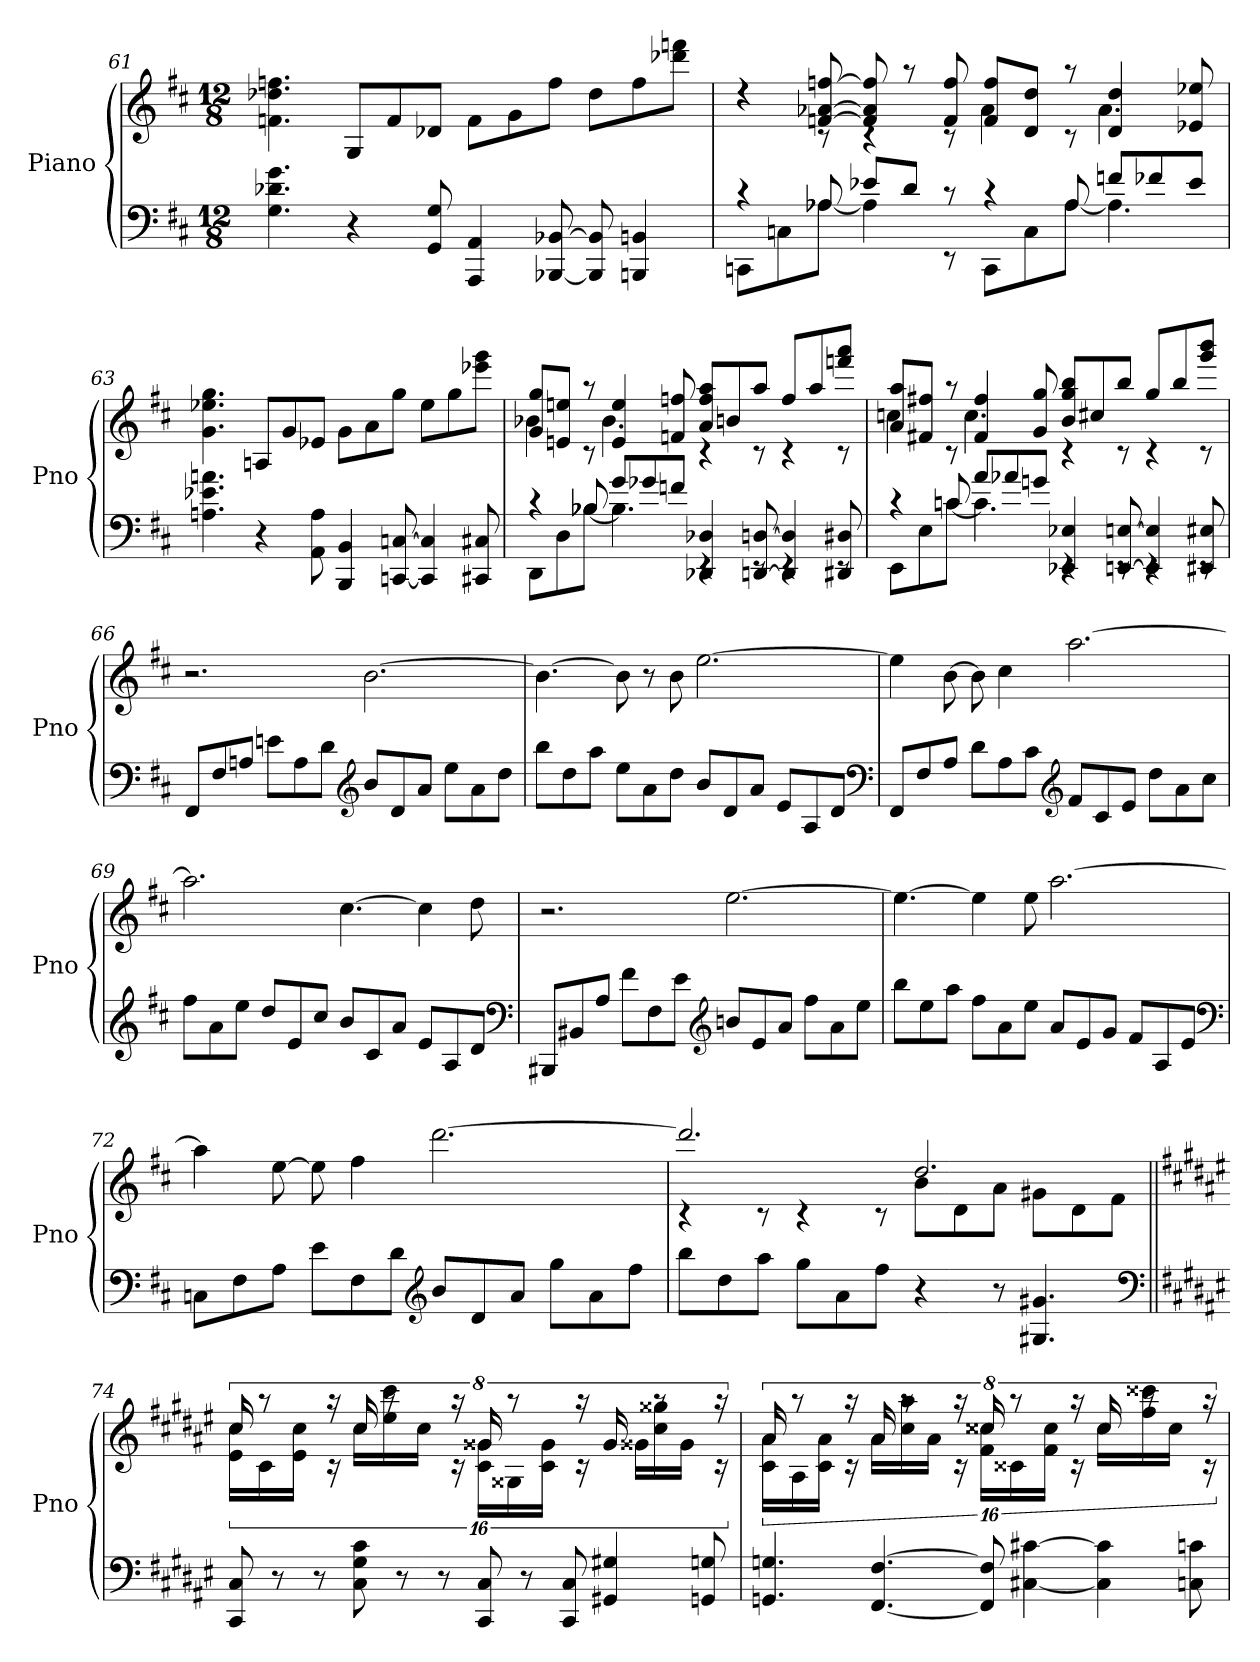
**kern	**kern
*part1	*part1
*staff2	*staff1
*I"Piano	*
*I'Pno	*
*clefF4	*clefG2
*k[f#c#]	*k[f#c#]
*M12/8	*M12/8
=61	=61
4.G 4.d-X 4.g	4.fn 4.dd-X 4.ffn
4r	8GL
.	8f
8GG 8G	8d-XJ
4AAA 4AA	8fL
.	8g
[8BBB-X [8BB-X	8ffJ
8BBB-] 8BB-]	8dd-L
4BBBn 4BBn	8ff
.	8ddd-X 8fffnJ
=62	=62
*^	*^
4rc	8CCnL	4rdd	4rdd
.	8Cn	.	.
8A-X	[8A-XJ	[8fn [8a-X [8ffn	8rc
8e-XL	4A-]	8f] 8a-] 8ff]	4rc
8dJ	.	8raa	.
8rc	8rEE	8f 8ff	8rc
4rc	8CCL	8f 8ffL	4a-
.	8C	8d 8ddJ	.
8A-	[8A-J	8raa	8rc
8fnL	4.A-]	4d 4dd	4.a-
8f-X	.	.	.
8e-J	.	8e-X 8ee-X	.
*v	*v	*	*
*	*v	*v
=63	=63
4.An 4.e-X 4.an	4.g 4.ee-X 4.gg
4r	8AnL
.	8g
8AA 8A	8e-XJ
4BBB 4BB	8gL
.	8a
[8CCn [8Cn	8ggJ
4CC] 4C]	8ee-L
.	8gg
8CC#X 8C#X	8eee-X 8gggJ
=64	=64
*^	*^
4rc	8DDL	8g 8ggL	4b-X
.	8D	8en 8eenJ	.
8B-X	[8B-XJ	8raa	8rc
8gL	4.B-]	4e 4ee	4.b-
8g-X	.	.	.
8fnJ	.	8fn 8ffn	.
4DD-X 4D-X	4rEE	8a 8ff 8aaL	4rc
.	.	8bn	.
[8DDn [8Dn	8rEE	8aaJ	8rc
4DD] 4D]	4rEE	8ffL	4rc
.	.	8aa	.
8DD#X 8D#X	8rEE	8fffn 8aaaJ	8rc
=65	=65	=65	=65
4rc	8EEL	8a 8aaL	4ccn
.	8E	8f#X 8ff#XJ	.
8cn	[8cJ	8raa	8rc
8aL	4.c]	4f# 4ff#	4.cc
8a-X	.	.	.
8gnJ	.	8g 8gg	.
4EE-X 4E-X	4rEE	8b 8gg 8bbL	4rc
.	.	8cc#X	.
[8EEn [8En	8rEE	8bbJ	8rc
4EE] 4E]	4rEE	8ggL	4rc
.	.	8bb	.
8EE#X 8E#X	8rEE	8ggg 8bbbJ	8rc
*v	*v	*	*
*	*v	*v
=66	=66
8FF#L	2.r
8F#	.
8AnJ	.
8enL	.
8A	.
8dJ	.
*clefG2	*
8bL	[2.b
8d	.
8aJ	.
8eeL	.
8a	.
8ddJ	.
=67	=67
8bbL	4.b_
8dd	.
8aaJ	.
8eeL	8b]
8a	8r
8ddJ	8b
8bL	[2.ee
8d	.
8aJ	.
8eL	.
8A	.
8dJ	.
*clefF4	*
=68	=68
8FF#L	4ee]
8F#	.
8AJ	[8b
8dL	8b]
8A	4cc#
8c#J	.
*clefG2	*
8f#L	[2.aa
8c#	.
8eJ	.
8ddL	.
8a	.
8cc#J	.
=69	=69
8ff#L	2.aa]
8a	.
8eeJ	.
8ddL	.
8e	.
8cc#J	.
8bL	[4.cc#
8c#	.
8aJ	.
8eL	4cc#]
8A	.
8dJ	8dd
*clefF4	*
=70	=70
8BBB#XL	2.r
8BB#X	.
8AJ	.
8f#L	.
8F#	.
8eJ	.
*clefG2	*
8bnL	[2.ee
8e	.
8aJ	.
8ff#L	.
8a	.
8eeJ	.
=71	=71
8bbL	4.ee_
8ee	.
8aaJ	.
8ff#L	4ee]
8a	.
8eeJ	8ee
8aL	[2.aa
8e	.
8gJ	.
8f#L	.
8A	.
8eJ	.
*clefF4	*
=72	=72
8CnL	4aa]
8F#	.
8AJ	[8ee
8eL	8ee]
8F#	4ff#
8dJ	.
*clefG2	*
8bL	[2.ddd
8d	.
8aJ	.
8ggL	.
8a	.
8ff#J	.
=73	=73
*	*^
8bbL	2.ddd]	4rc
8dd	.	.
8aaJ	.	8rc
8ggL	.	4rc
8a	.	.
8ff#J	.	8rc
4r	2.dd	8bL
.	.	8d
8r	.	8aJ
4.G#X 4.g#X	.	8g#XL
.	.	8d
.	.	8f#J
*clefF4	*	*
=74||	=74||	=74||
*k[f#c#g#d#a#e#]	*k[f#c#g#d#a#e#]	*
8CC# 8C#	32%3cc#	32%3e# 32%3cc#LL
.	16%3raa	32%3c#
8r	.	.
.	.	32%3e# 32%3cc#JJ
8r	.	.
.	32%3raa	32%3rc
8C# 8G# 8c#	32%3cc#	32%3cc#LL
.	16%3raa	32%3ee# 32%3ccc#
8r	.	.
.	.	32%3cc#JJ
8r	.	.
.	32%3raa	32%3rc
8CC# 8C#	32%3g##X	32%3c# 32%3g##XLL
.	16%3raa	32%3G##X
8r	.	.
.	.	32%3c# 32%3g##JJ
8CC# 8C#	.	.
.	32%3raa	32%3rc
4GG#X 4G#X	32%3g##	32%3g##XLL
.	16%3raa	32%3cc# 32%3gg##X
.	.	32%3g##JJ
8GGn 8Gn	.	.
.	32%3raa	32%3rc
=75	=75	=75
4.GGn 4.Gn	32%3a#	32%3c# 32%3a#LL
.	16%3raa	32%3A#
.	.	32%3c# 32%3a#JJ
.	32%3raa	32%3rc
[4.FF# [4.F#	32%3a#	32%3a#LL
.	16%3raa	32%3cc# 32%3aa#
.	.	32%3a#JJ
.	32%3raa	32%3rc
8FF#] 8F#]	32%3cc##X	32%3f# 32%3cc##XLL
.	16%3raa	32%3c##X
[4C#X [4c#X	.	.
.	.	32%3f# 32%3cc##JJ
.	32%3raa	32%3rc
4C#] 4c#]	32%3cc##	32%3cc##LL
.	16%3raa	32%3ff# 32%3ccc##X
.	.	32%3cc##JJ
8Cn 8cn	.	.
.	32%3raa	32%3rc
*	*v	*v
=	=
*-	*-
